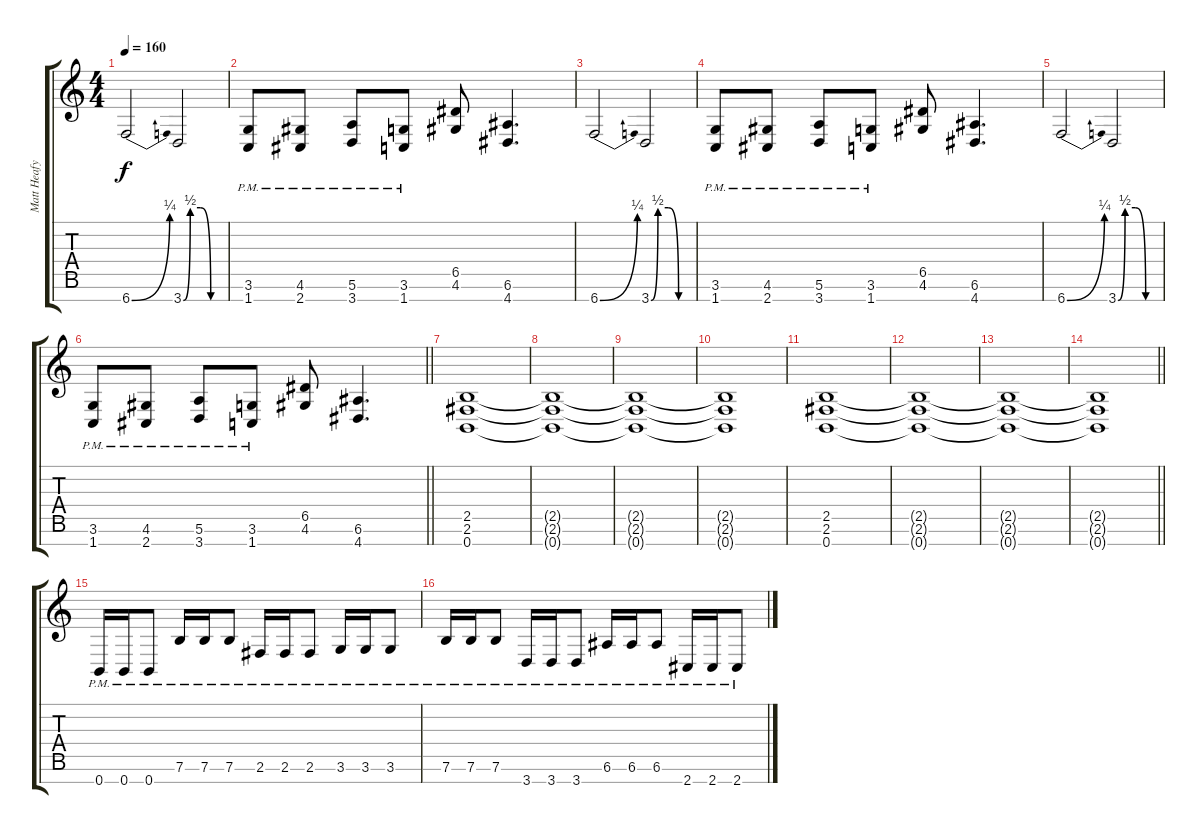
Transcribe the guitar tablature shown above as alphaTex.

\track ("Matt Heafy" "Matt Heafy") {instrument distortionguitar}
\staff {score tabs}
\tuning (E4 B3 G3 D3 A2 E2 B1) {hide}
\ts (4 4)
\tempo 160
\clef g2
\ks c
6.7{be (bend 0 0 60 1)}.2{dy f} 3.7{be (custom 0 0 10 2 25 2 40 0 60 0)}.2 |
(3.6{pm} 1.7{pm}).8 (4.6{pm} 2.7{pm}).8 (5.6{pm} 3.7{pm}).8 (3.6{pm} 1.7{pm}).8 (6.5 4.6).8 (6.6 4.7).4{d} |
6.7{be (bend 0 0 60 1)}.2 3.7{be (custom 0 0 10 2 25 2 40 0 60 0)}.2 |
(3.6{pm} 1.7{pm}).8 (4.6{pm} 2.7{pm}).8 (5.6{pm} 3.7{pm}).8 (3.6{pm} 1.7{pm}).8 (6.5 4.6).8 (6.6 4.7).4{d} |
6.7{be (bend 0 0 60 1)}.2 3.7{be (custom 0 0 10 2 25 2 40 0 60 0)}.2 |
\barLineRight lightlight
(3.6{pm} 1.7{pm}).8 (4.6{pm} 2.7{pm}).8 (5.6{pm} 3.7{pm}).8 (3.6{pm} 1.7{pm}).8 (6.5 4.6).8 (6.6 4.7).4{d} |
\section ("" "")
(2.5 2.6 0.7).1 |
(2.5{t} 2.6{t} 0.7{t}).1 |
(2.5{t} 2.6{t} 0.7{t}).1 |
(2.5{t} 2.6{t} 0.7{t}).1 |
(2.5 2.6 0.7).1 |
(2.5{t} 2.6{t} 0.7{t}).1 |
(2.5{t} 2.6{t} 0.7{t}).1 |
\barLineRight lightlight
(2.5{t} 2.6{t} 0.7{t}).1 |
\section ("" "")
0.7{pm}.16 0.7{pm}.16 0.7{pm}.8 7.6{pm}.16 7.6{pm}.16 7.6{pm}.8 2.6{pm}.16 2.6{pm}.16 2.6{pm}.8 3.6{pm}.16 3.6{pm}.16 3.6{pm}.8 |
7.6{pm}.16 7.6{pm}.16 7.6{pm}.8 3.7{pm}.16 3.7{pm}.16 3.7{pm}.8 6.6{pm}.16 6.6{pm}.16 6.6{pm}.8 2.7{pm}.16 2.7{pm}.16 2.7{pm}.8
